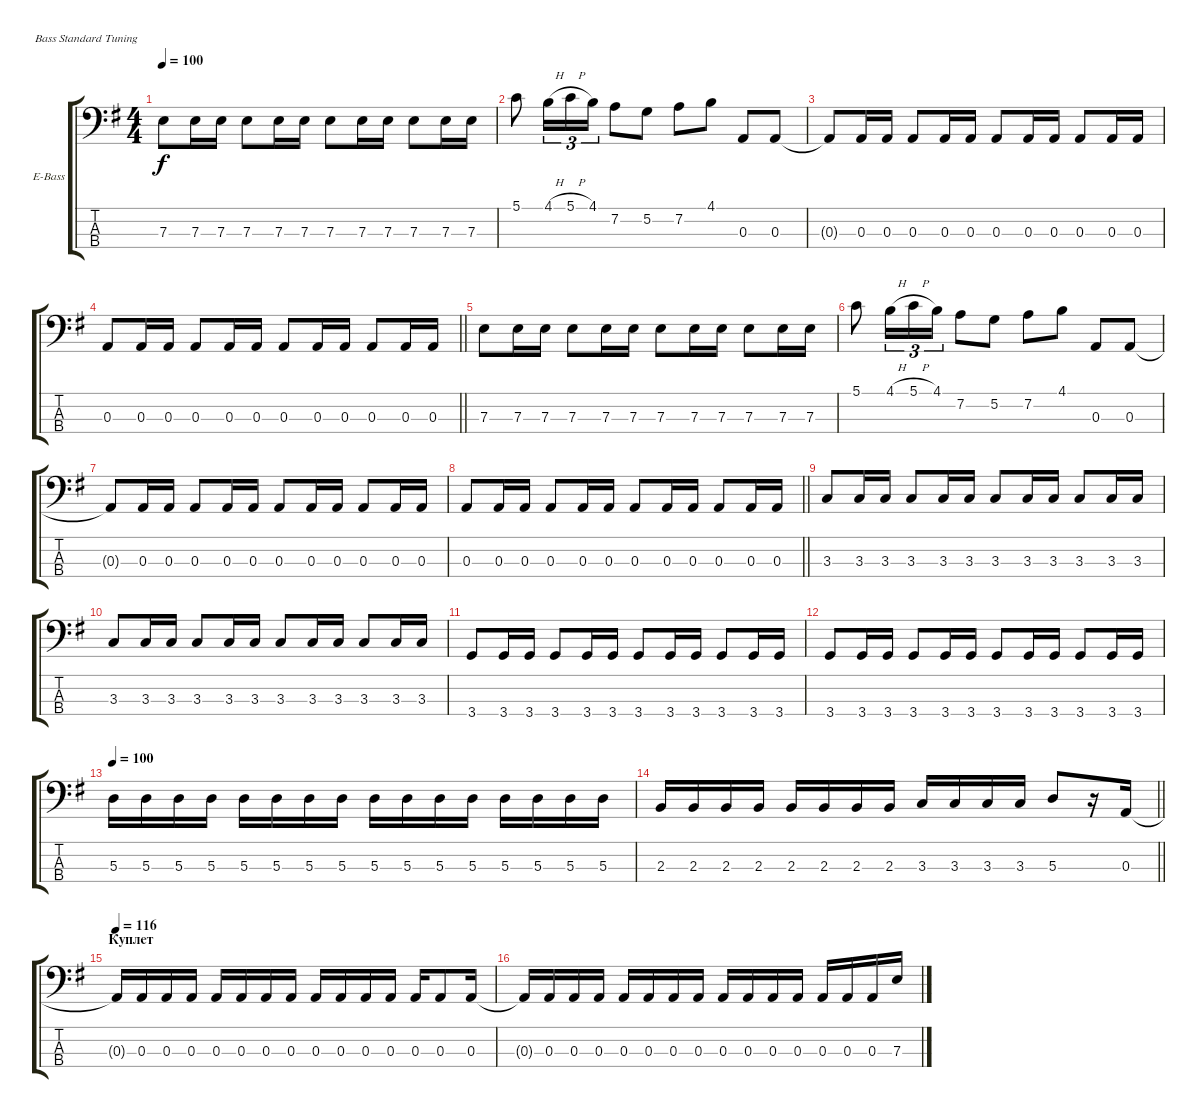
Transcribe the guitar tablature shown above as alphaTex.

\bracketExtendMode groupsimilarinstruments
\firstSystemTrackNameOrientation horizontal
\otherSystemsTrackNameOrientation horizontal
\track ("Виталий Дубинин" "E-Bass") {instrument electricbasspick}
\staff {score tabs}
\tuning (G2 D2 A1 E1)
\ts (4 4)
\tempo 100
\clef f4
\ks eminor
7.3.8{dy f} 7.3.16 7.3.16 7.3.8 7.3.16 7.3.16 7.3.8 7.3.16 7.3.16 7.3.8 7.3.16 7.3.16 |
5.1.8 4.1{h}.16{tu (3 2)} 5.1{h}.16{tu (3 2)} 4.1.16{tu (3 2)} 7.2.8 5.2.8 7.2.8 4.1.8 0.3.8 0.3.8 |
0.3{t}.8 0.3.16 0.3.16 0.3.8 0.3.16 0.3.16 0.3.8 0.3.16 0.3.16 0.3.8 0.3.16 0.3.16 |
\barLineRight lightlight
0.3.8 0.3.16 0.3.16 0.3.8 0.3.16 0.3.16 0.3.8 0.3.16 0.3.16 0.3.8 0.3.16 0.3.16 |
7.3.8 7.3.16 7.3.16 7.3.8 7.3.16 7.3.16 7.3.8 7.3.16 7.3.16 7.3.8 7.3.16 7.3.16 |
5.1.8 4.1{h}.16{tu (3 2)} 5.1{h}.16{tu (3 2)} 4.1.16{tu (3 2)} 7.2.8 5.2.8 7.2.8 4.1.8 0.3.8 0.3.8 |
0.3{t}.8 0.3.16 0.3.16 0.3.8 0.3.16 0.3.16 0.3.8 0.3.16 0.3.16 0.3.8 0.3.16 0.3.16 |
\barLineRight lightlight
0.3.8 0.3.16 0.3.16 0.3.8 0.3.16 0.3.16 0.3.8 0.3.16 0.3.16 0.3.8 0.3.16 0.3.16 |
3.3.8 3.3.16 3.3.16 3.3.8 3.3.16 3.3.16 3.3.8 3.3.16 3.3.16 3.3.8 3.3.16 3.3.16 |
3.3.8 3.3.16 3.3.16 3.3.8 3.3.16 3.3.16 3.3.8 3.3.16 3.3.16 3.3.8 3.3.16 3.3.16 |
3.4.8 3.4.16 3.4.16 3.4.8 3.4.16 3.4.16 3.4.8 3.4.16 3.4.16 3.4.8 3.4.16 3.4.16 |
3.4.8 3.4.16 3.4.16 3.4.8 3.4.16 3.4.16 3.4.8 3.4.16 3.4.16 3.4.8 3.4.16 3.4.16 |
\tempo 100
5.3.16 5.3.16 5.3.16 5.3.16 5.3.16 5.3.16 5.3.16 5.3.16 5.3.16 5.3.16 5.3.16 5.3.16 5.3.16 5.3.16 5.3.16 5.3.16 |
\barLineRight lightlight
2.3.16 2.3.16 2.3.16 2.3.16 2.3.16 2.3.16 2.3.16 2.3.16 3.3.16 3.3.16 3.3.16 3.3.16 5.3.8 r.16 0.3.16 |
\section ("" "Куплет")
\tempo 116
0.3{t}.16 0.3.16 0.3.16 0.3.16 0.3.16 0.3.16 0.3.16 0.3.16 0.3.16 0.3.16 0.3.16 0.3.16 0.3.16 0.3.8 0.3.16 |
0.3{t}.16 0.3.16 0.3.16 0.3.16 0.3.16 0.3.16 0.3.16 0.3.16 0.3.16 0.3.16 0.3.16 0.3.16 0.3.16 0.3.16 0.3.16 7.3.16
